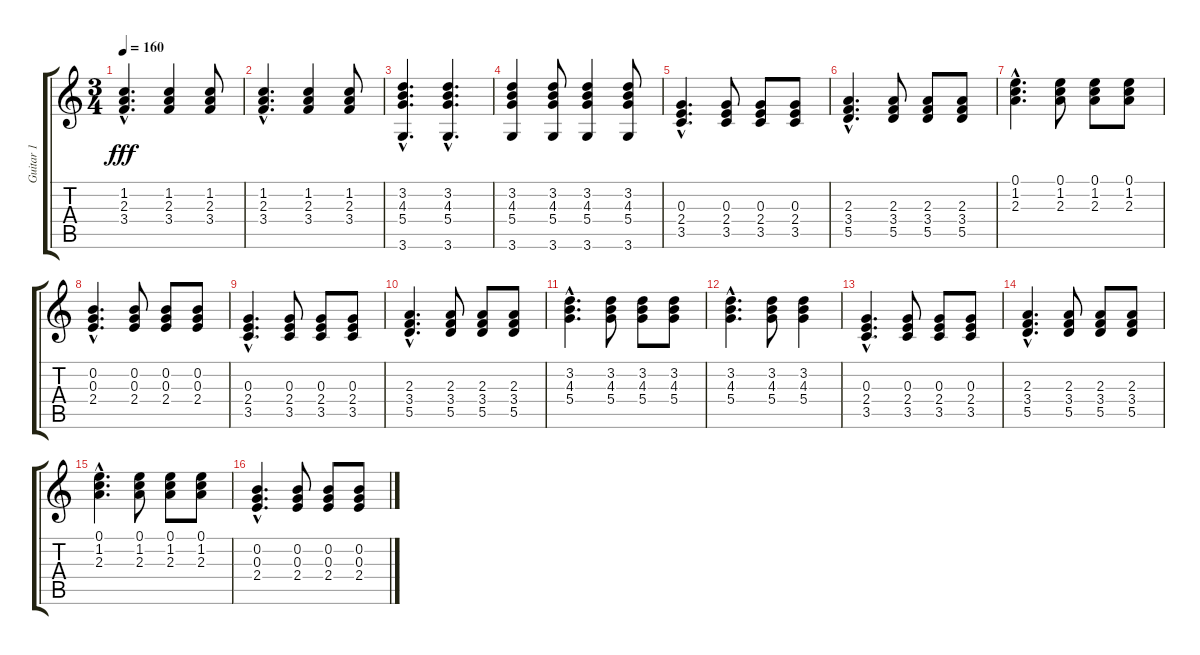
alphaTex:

\track ("Guitar 1" "Guitar 1") {instrument acousticguitarsteel}
\staff {score tabs}
\tuning (E4 B3 G3 D3 A2 E2) {hide}
\ts (3 4)
\tempo 160
\clef g2
\ks c
(1.2{hac} 2.3{hac} 3.4{hac}).4{d dy fff} (1.2 2.3 3.4).4 (1.2 2.3 3.4).8 |
(1.2{hac} 2.3{hac} 3.4{hac}).4{d} (1.2 2.3 3.4).4 (1.2 2.3 3.4).8 |
(3.2{hac} 4.3{hac} 5.4{hac} 3.6{hac}).4{d} (3.2{hac} 4.3{hac} 5.4{hac} 3.6{hac}).4{d} |
(3.2 4.3 5.4 3.6).4 (3.2 4.3 5.4 3.6).8 (3.2 4.3 5.4 3.6).4 (3.2 4.3 5.4 3.6).8 |
(0.3{hac} 2.4{hac} 3.5{hac}).4{d} (0.3 2.4 3.5).8 (0.3 2.4 3.5).8 (0.3 2.4 3.5).8 |
(2.3{hac} 3.4{hac} 5.5{hac}).4{d} (2.3 3.4 5.5).8 (2.3 3.4 5.5).8 (2.3 3.4 5.5).8 |
(0.1{hac} 1.2{hac} 2.3{hac}).4{d} (0.1 1.2 2.3).8 (0.1 1.2 2.3).8 (0.1 1.2 2.3).8 |
(0.2{hac} 0.3{hac} 2.4{hac}).4{d} (0.2 0.3 2.4).8 (0.2 0.3 2.4).8 (0.2 0.3 2.4).8 |
(0.3{hac} 2.4{hac} 3.5{hac}).4{d} (0.3 2.4 3.5).8 (0.3 2.4 3.5).8 (0.3 2.4 3.5).8 |
(2.3{hac} 3.4{hac} 5.5{hac}).4{d} (2.3 3.4 5.5).8 (2.3 3.4 5.5).8 (2.3 3.4 5.5).8 |
(3.2{hac} 4.3{hac} 5.4{hac}).4{d} (3.2 4.3 5.4).8 (3.2 4.3 5.4).8 (3.2 4.3 5.4).8 |
(3.2{hac} 4.3{hac} 5.4{hac}).4{d} (3.2 4.3 5.4).8 (3.2 4.3 5.4).4 |
(0.3{hac} 2.4{hac} 3.5{hac}).4{d} (0.3 2.4 3.5).8 (0.3 2.4 3.5).8 (0.3 2.4 3.5).8 |
(2.3{hac} 3.4{hac} 5.5{hac}).4{d} (2.3 3.4 5.5).8 (2.3 3.4 5.5).8 (2.3 3.4 5.5).8 |
(0.1{hac} 1.2{hac} 2.3{hac}).4{d} (0.1 1.2 2.3).8 (0.1 1.2 2.3).8 (0.1 1.2 2.3).8 |
(0.2{hac} 0.3{hac} 2.4{hac}).4{d} (0.2 0.3 2.4).8 (0.2 0.3 2.4).8 (0.2 0.3 2.4).8
